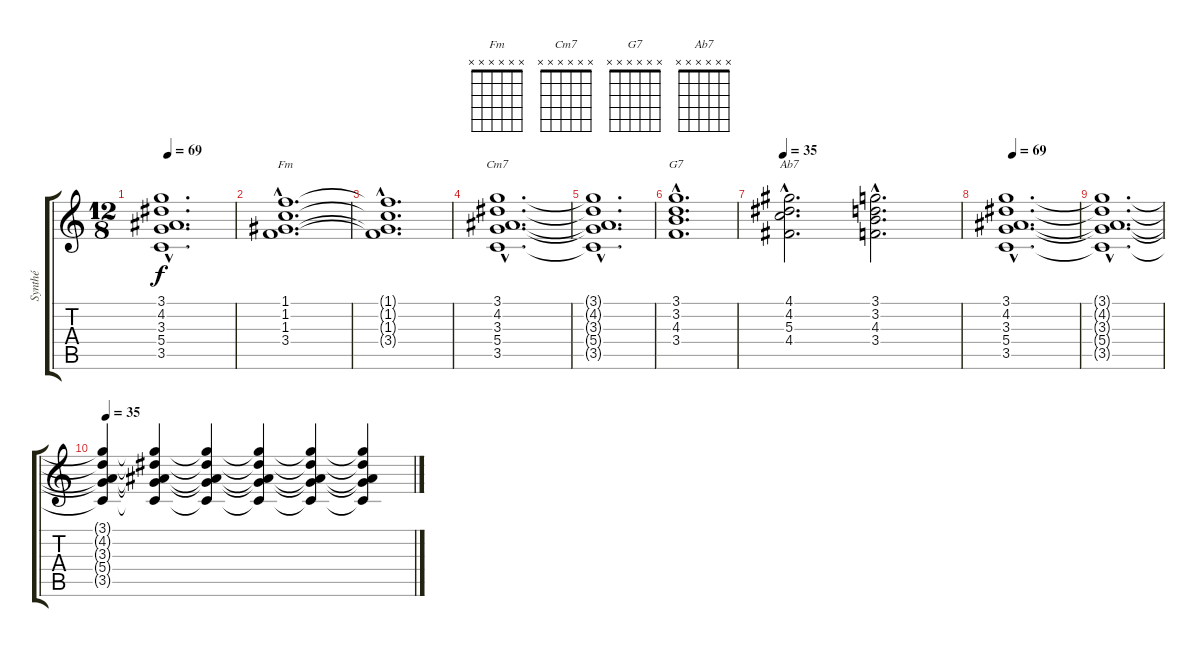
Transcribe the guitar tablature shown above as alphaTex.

\track ("Synthé" "Synthé") {instrument percussiveorgan}
\staff {score tabs}
\tuning (E5 B4 G4 D4 A3 E3) {hide}
\chord ("Fm" x x x x x x) {firstfret 0}
\chord ("Cm7" x x x x x x) {firstfret 0}
\chord ("G7" x x x x x x) {firstfret 0}
\chord ("Ab7" x x x x x x) {firstfret 0}
\ts (12 8)
\tempo 69
\clef g2
\ks c
(3.1{hac t} 4.2{hac t} 3.3{hac t} 5.4{hac t} 3.5{hac t}).1{d dy f} |
(1.1{hac} 1.2{hac} 1.3{hac} 3.4{hac}).1{d ch "Fm"} |
(1.1{hac t} 1.2{hac t} 1.3{hac t} 3.4{hac t}).1{d} |
(3.1{hac} 4.2{hac} 3.3{hac} 5.4{hac} 3.5{hac}).1{d ch "Cm7"} |
(3.1{hac t} 4.2{hac t} 3.3{hac t} 5.4{hac t} 3.5{hac t}).1{d} |
(3.1{hac} 3.2{hac} 4.3{hac} 3.4{hac}).1{d ch "G7"} |
\tempo 35
(4.1{hac} 4.2{hac} 5.3{hac} 4.4{hac}).2{d ch "Ab7"} (3.1{hac} 3.2{hac} 4.3{hac} 3.4{hac}).2{d} |
\tempo 69
(3.1{hac} 4.2{hac} 3.3{hac} 5.4{hac} 3.5{hac}).1{d} |
(3.1{hac t} 4.2{hac t} 3.3{hac t} 5.4{hac t} 3.5{hac t}).1{d} |
\tempo 35
(3.1{t} 4.2{t} 3.3{t} 5.4{t} 3.5{t}).4{volume 6} (3.1{t} 4.2{t} 3.3{t} 5.4{t} 3.5{t}).4{volume 5} (3.1{t} 4.2{t} 3.3{t} 5.4{t} 3.5{t}).4{volume 4} (3.1{t} 4.2{t} 3.3{t} 5.4{t} 3.5{t}).4{volume 3} (3.1{t} 4.2{t} 3.3{t} 5.4{t} 3.5{t}).4{volume 2} (3.1{t} 4.2{t} 3.3{t} 5.4{t} 3.5{t}).4{volume 1}
